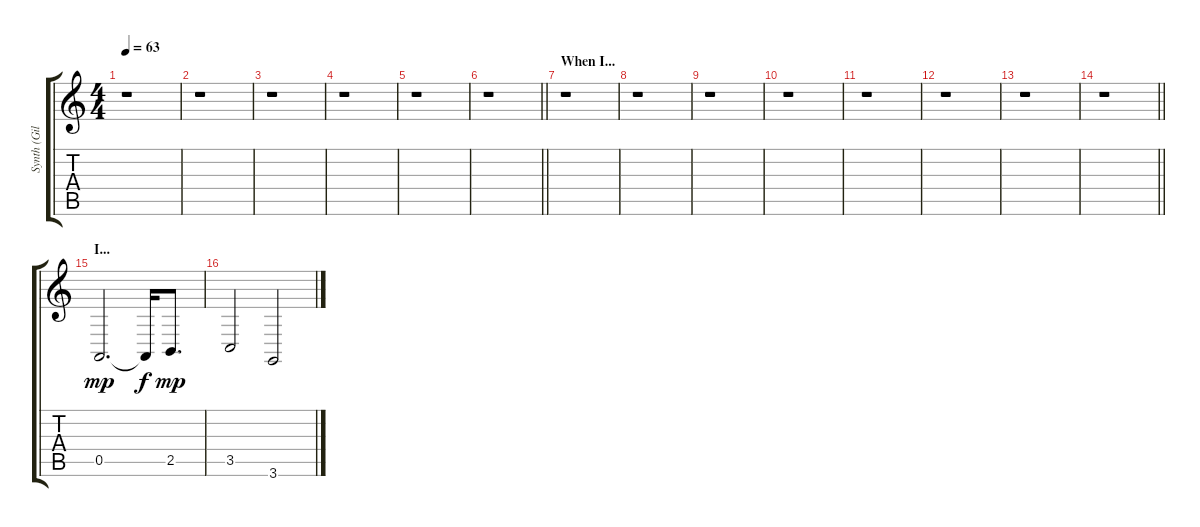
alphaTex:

\track ("Synth (Gilmour)" "Synth (Gil") {instrument trombone}
\staff {score tabs}
\tuning (E4 B3 G3 D3 A2 E2) {hide}
\ts (4 4)
\tempo 63
\clef g2
\ks c
r.1{dy mp} |
r.1 |
r.1 |
r.1 |
r.1 |
\barLineRight lightlight
r.1 |
\section ("" "When I...")
r.1 |
r.1 |
r.1 |
r.1 |
r.1 |
r.1 |
r.1 |
\barLineRight lightlight
r.1 |
\section ("" "I...")
0.5.2{d} 0.5{t}.16{dy f} 2.5.8{d dy mp} |
3.5.2 3.6.2
